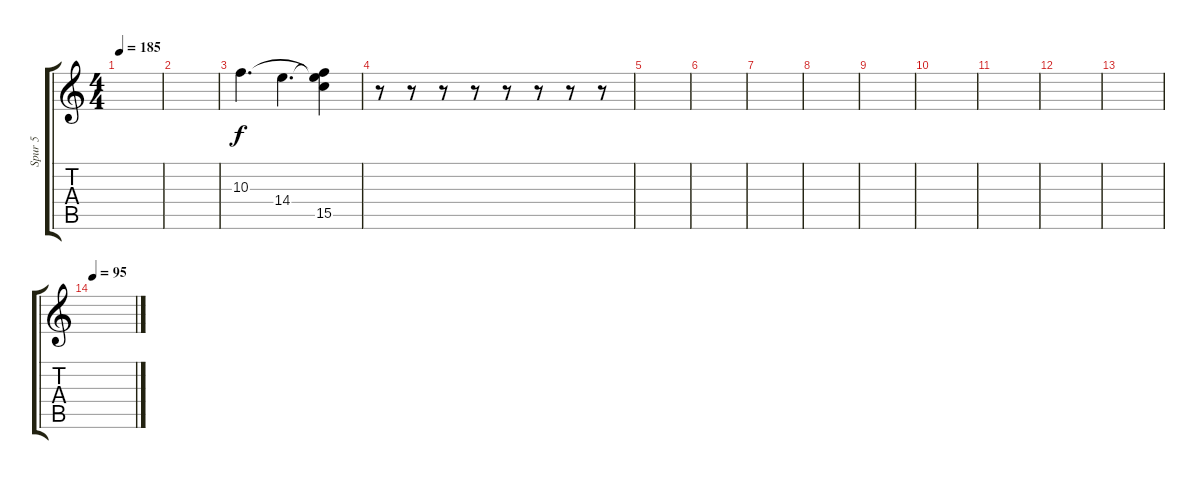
\track ("Spur 5" "Spur 5") {instrument distortionguitar}
\staff {score tabs}
\tuning (E4 D4 G3 D3 A2 D2) {hide}
\ts (4 4)
\tempo 185
\clef g2
\ks c
|
|
10.3.4{d} 14.4.4{d} (10.3{t} 14.4{t} 15.5).4 |
r.8 r.8 r.8 r.8 r.8 r.8 r.8 r.8 |
|
|
|
|
|
|
|
|
|
\tempo 95
